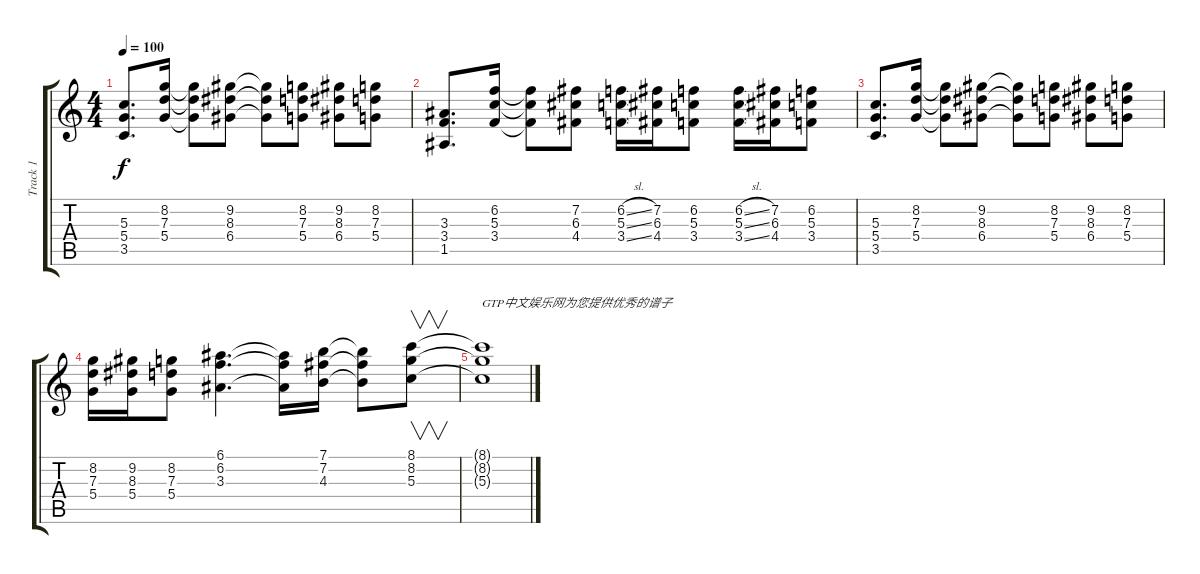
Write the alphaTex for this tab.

\track ("Track 1" "Track 1") {instrument acousticguitarnylon}
\staff {score tabs}
\tuning (E4 B3 G3 D3 A2 E2) {hide}
\ts (4 4)
\tempo 100
\clef g2
\ks c
(5.3 5.4 3.5).8{d dy f} (8.2 7.3 5.4).16 (8.2{t} 7.3{t} 5.4{t}).8 (9.2 8.3 6.4).8 (9.2{t} 8.3{t} 6.4{t}).8 (8.2 7.3 5.4).8 (9.2 8.3 6.4).8 (8.2 7.3 5.4).8 |
(3.3 3.4 1.5).8{d} (6.2 5.3 3.4).16 (6.2{t} 5.3{t} 3.4{t}).8 (7.2 6.3 4.4).8 (6.2{sl} 5.3{sl} 3.4{sl}).16 (7.2 6.3 4.4).16 (6.2 5.3 3.4).8 (6.2{sl} 5.3{sl} 3.4{sl}).16 (7.2 6.3 4.4).16 (6.2 5.3 3.4).8 |
(5.3 5.4 3.5).8{d} (8.2 7.3 5.4).16 (8.2{t} 7.3{t} 5.4{t}).8 (9.2 8.3 6.4).8 (9.2{t} 8.3{t} 6.4{t}).8 (8.2 7.3 5.4).8 (9.2 8.3 6.4).8 (8.2 7.3 5.4).8 |
(8.2 7.3 5.4).16 (9.2 8.3 5.4).16 (8.2 7.3 5.4).8 (6.1 6.2 3.3).4{d} (6.1{t} 6.2{t} 3.3{t}).16 (7.1 7.2 4.3).16 (7.1{t} 7.2{t} 4.3{t}).8 (8.1 8.2 5.3).8{v} |
(8.1{t} 8.2{t} 5.3{t}).1{txt "GTP中文娱乐网为您提供优秀的谱子"}
